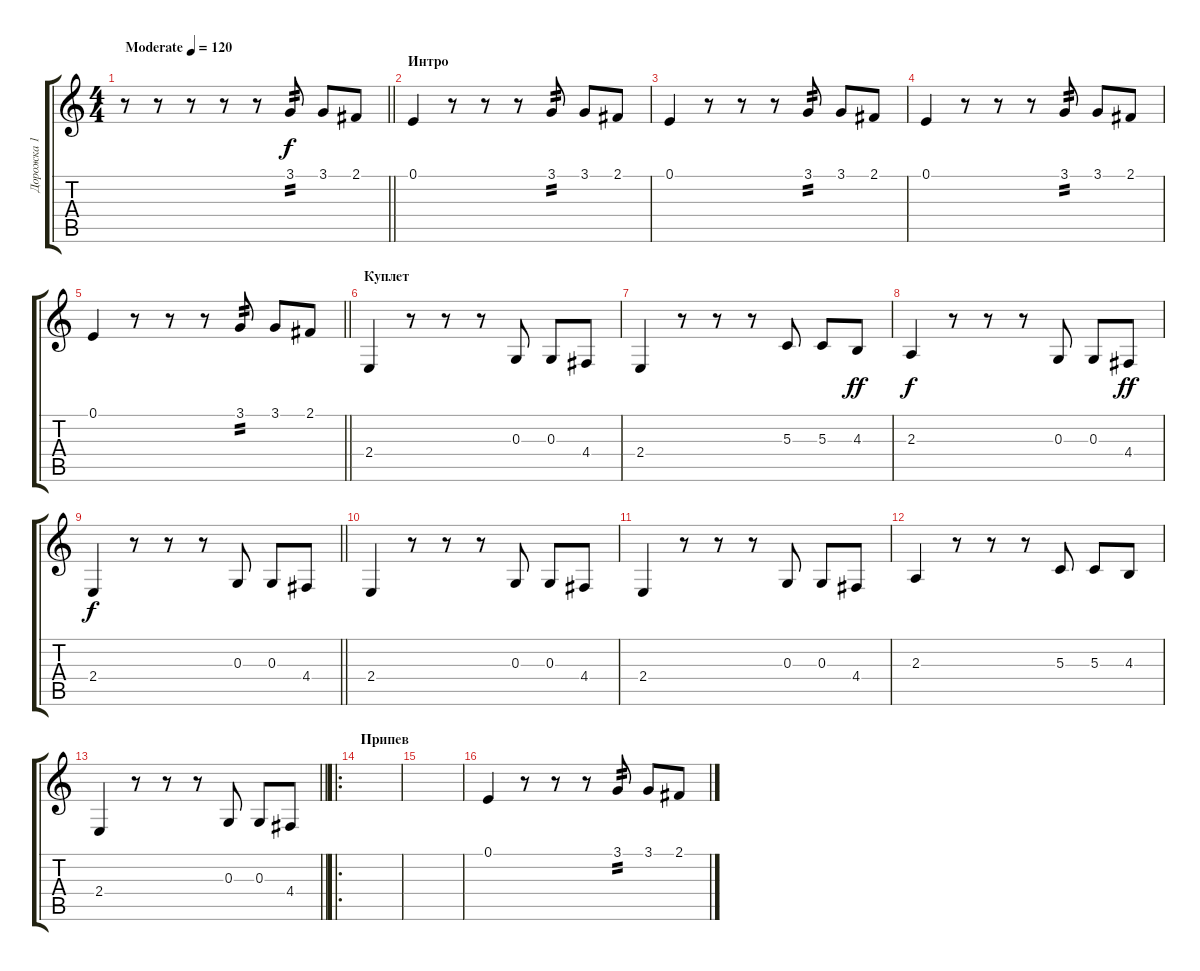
\track ("Дорожка 1" "Дорожка 1") {instrument lead2sawtooth}
\staff {score tabs}
\tuning (E4 B3 G3 D3 A2 E2) {hide}
\ts (4 4)
\tempo (120 "Moderate")
\tempo 140
\tempo (120 "Moderate")
\clef g2
\barLineRight lightlight
\ks c
r.8{dy f instrument lead2sawtooth} r.8 r.8 r.8 r.8 3.1.8{tp 2} 3.1.8 2.1.8 |
\section ("" "Интро")
0.1.4 r.8 r.8 r.8 3.1.8{tp 2} 3.1.8 2.1.8 |
0.1.4 r.8 r.8 r.8 3.1.8{tp 2} 3.1.8 2.1.8 |
0.1.4 r.8 r.8 r.8 3.1.8{tp 2} 3.1.8 2.1.8 |
\barLineRight lightlight
0.1.4 r.8 r.8 r.8 3.1.8{tp 2} 3.1.8 2.1.8 |
\section ("" "Куплет")
2.4.4 r.8 r.8 r.8 0.3.8 0.3.8 4.4.8 |
2.4.4 r.8 r.8 r.8 5.3.8 5.3.8 4.3.8{dy ff} |
2.3.4{dy f} r.8 r.8 r.8 0.3.8 0.3.8 4.4.8{dy ff} |
\barLineRight lightlight
2.4.4{dy f} r.8 r.8 r.8 0.3.8 0.3.8 4.4.8 |
2.4.4 r.8 r.8 r.8 0.3.8 0.3.8 4.4.8 |
2.4.4 r.8 r.8 r.8 0.3.8 0.3.8 4.4.8 |
2.3.4 r.8 r.8 r.8 5.3.8 5.3.8 4.3.8 |
\barLineRight lightlight
2.4.4 r.8 r.8 r.8 0.3.8 0.3.8 4.4.8 |
\ro
\section ("" "Припев")
|
|
0.1.4 r.8 r.8 r.8 3.1.8{tp 2} 3.1.8 2.1.8
